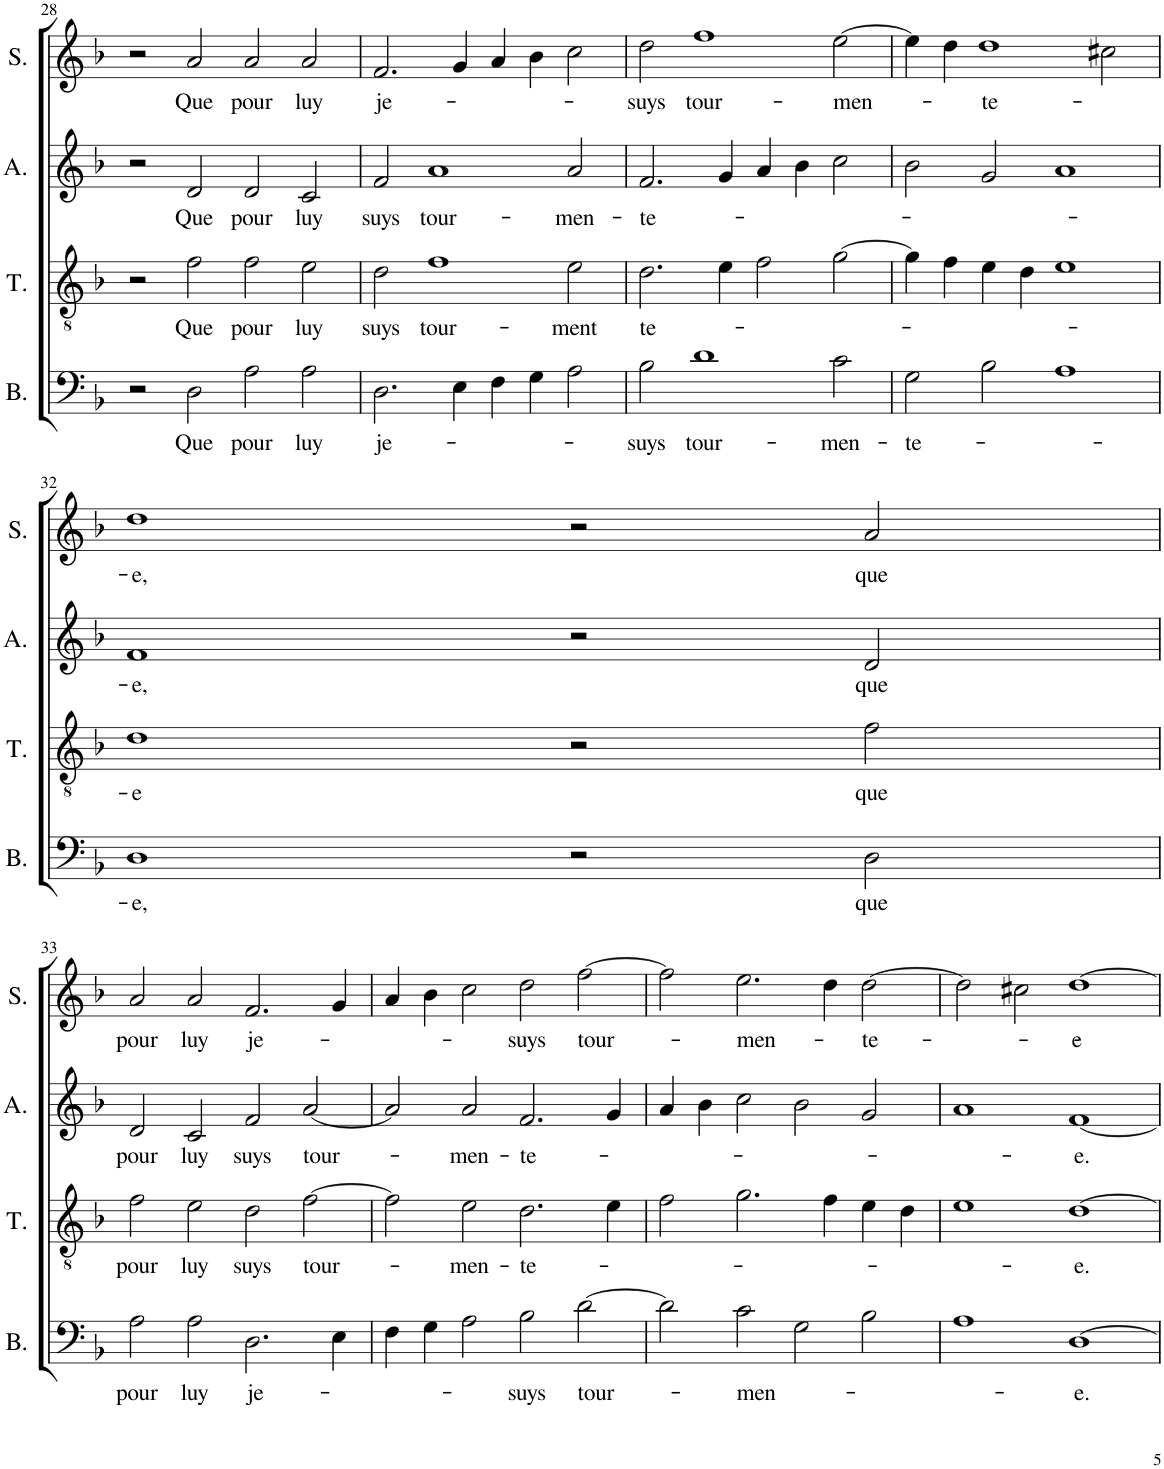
**kern	**text	**kern	**text	**kern	**text	**kern	**text
*part4	*part4	*part3	*part3	*part2	*part2	*part1	*part1
*staff4	*staff4	*staff3	*staff3	*staff2	*staff2	*staff1	*staff1
*I"Bass	*	*I"Tenor	*	*I"Alto	*	*I"Soprano	*
*I'B.	*	*I'T.	*	*I'A.	*	*I'S.	*
!!LO:PB:g=z
*clefF4	*	*clefGv2	*	*clefG2	*	*clefG2	*
*k[b-]	*	*k[b-]	*	*k[b-]	*	*k[b-]	*
*M4/2	*	*M4/2	*	*M4/2	*	*M4/2	*
=28	=28	=28	=28	=28	=28	=28	=28
2r	.	2r	.	2r	.	2r	.
!	!LO:LY:b	!	!LO:LY:b	!	!LO:LY:b	!	!LO:LY:b
2D\	Que	2f\	Que	2d/	Que	2a/	Que
!	!LO:LY:b	!	!LO:LY:b	!	!LO:LY:b	!	!LO:LY:b
2A\	pour	2f\	pour	2d/	pour	2a/	pour
!	!LO:LY:b	!	!LO:LY:b	!	!LO:LY:b	!	!LO:LY:b
2A\	luy	2e\	luy	2c/	luy	2a/	luy
=29	=29	=29	=29	=29	=29	=29	=29
!	!LO:LY:b	!	!LO:LY:b	!	!LO:LY:b	!	!LO:LY:b
2.D\	je-	2d\	suys	2f/	suys	2.f/	je-
!	!	!	!LO:LY:b	!	!LO:LY:b	!	!
.	.	1f	tour-	1a	tour-	.	.
4E\	.	.	.	.	.	4g/	.
4F\	.	.	.	.	.	4a/	.
4G\	.	.	.	.	.	4b-\	.
!	!	!	!LO:LY:b	!	!LO:LY:b	!	!
2A\	.	2e\	-ment	2a/	-men-	2cc\	.
=30	=30	=30	=30	=30	=30	=30	=30
!	!LO:LY:b	!	!LO:LY:b	!	!LO:LY:b	!	!LO:LY:b
2B-\	suys	2.d\	te-	2.f/	-te-	2dd\	suys
!	!LO:LY:b	!	!	!	!	!	!LO:LY:b
1d	tour-	.	.	.	.	1ff	tour-
.	.	4e\	.	4g/	.	.	.
.	.	2f\	.	4a/	.	.	.
.	.	.	.	4b-\	.	.	.
!	!LO:LY:b	!	!	!	!	!	!LO:LY:b
2c\	men-	[2g\	.	2cc\	.	[2ee\	-men-
=31	=31	=31	=31	=31	=31	=31	=31
!	!LO:LY:b	!	!	!	!	!	!
2G\	-te-	4g\]	.	2b-\	.	4ee\]	.
.	.	4f\	.	.	.	4dd\	.
!	!	!	!	!	!	!	!LO:LY:b
2B-\	.	4e\	.	2g/	.	1dd	te-
.	.	4d\	.	.	.	.	.
1A	.	1e	.	1a	.	.	.
.	.	.	.	.	.	2cc#X\	.
!!LO:LB:g=z
=32	=32	=32	=32	=32	=32	=32	=32
!	!LO:LY:b	!	!LO:LY:b	!	!LO:LY:b	!	!LO:LY:b
1D	e,	1d	e	1f	e,	1dd	e,
2r	.	2r	.	2r	.	2r	.
!	!LO:LY:b	!	!LO:LY:b	!	!LO:LY:b	!	!LO:LY:b
2D\	que	2f\	que	2d/	que	2a/	que
!!LO:LB:g=z
=33	=33	=33	=33	=33	=33	=33	=33
!	!LO:LY:b	!	!LO:LY:b	!	!LO:LY:b	!	!LO:LY:b
2A\	pour	2f\	pour	2d/	pour	2a/	pour
!	!LO:LY:b	!	!LO:LY:b	!	!LO:LY:b	!	!LO:LY:b
2A\	luy	2e\	luy	2c/	luy	2a/	luy
!	!LO:LY:b	!	!LO:LY:b	!	!LO:LY:b	!	!LO:LY:b
2.D\	je-	2d\	suys	2f/	suys	2.f/	je-
!	!	!	!LO:LY:b	!	!LO:LY:b	!	!
.	.	[2f\	tour-	[2a/	tour-	.	.
4E\	.	.	.	.	.	4g/	.
=34	=34	=34	=34	=34	=34	=34	=34
4F\	.	2f\]	.	2a/]	.	4a/	.
4G\	.	.	.	.	.	4b-\	.
!	!	!	!LO:LY:b	!	!LO:LY:b	!	!
2A\	.	2e\	men-	2a/	men-	2cc\	.
!	!LO:LY:b	!	!LO:LY:b	!	!LO:LY:b	!	!LO:LY:b
2B-\	suys	2.d\	-te-	2.f/	-te-	2dd\	suys
!	!LO:LY:b	!	!	!	!	!	!LO:LY:b
[2d\	tour-	.	.	.	.	[2ff\	tour-
.	.	4e\	.	4g/	.	.	.
=35	=35	=35	=35	=35	=35	=35	=35
2d\]	.	2f\	.	4a/	.	2ff\]	.
.	.	.	.	4b-\	.	.	.
!	!LO:LY:b	!	!	!	!	!	!LO:LY:b
2c\	men-	2.g\	.	2cc\	.	2.ee\	men-
2G\	.	.	.	2b-\	.	.	.
.	.	4f\	.	.	.	4dd\	.
!	!	!	!	!	!	!	!LO:LY:b
2B-\	.	4e\	.	2g/	.	[2dd\	te-
.	.	4d\	.	.	.	.	.
=36	=36	=36	=36	=36	=36	=36	=36
1A	.	1e	.	1a	.	2dd\]	.
.	.	.	.	.	.	2cc#X\	.
!	!LO:LY:b	!	!LO:LY:b	!	!LO:LY:b	!	!LO:LY:b
[1D	e.	[1d	e.	[1f	e.	[1dd	e-
=	=	=	=	=	=	=	=
*-	*-	*-	*-	*-	*-	*-	*-
